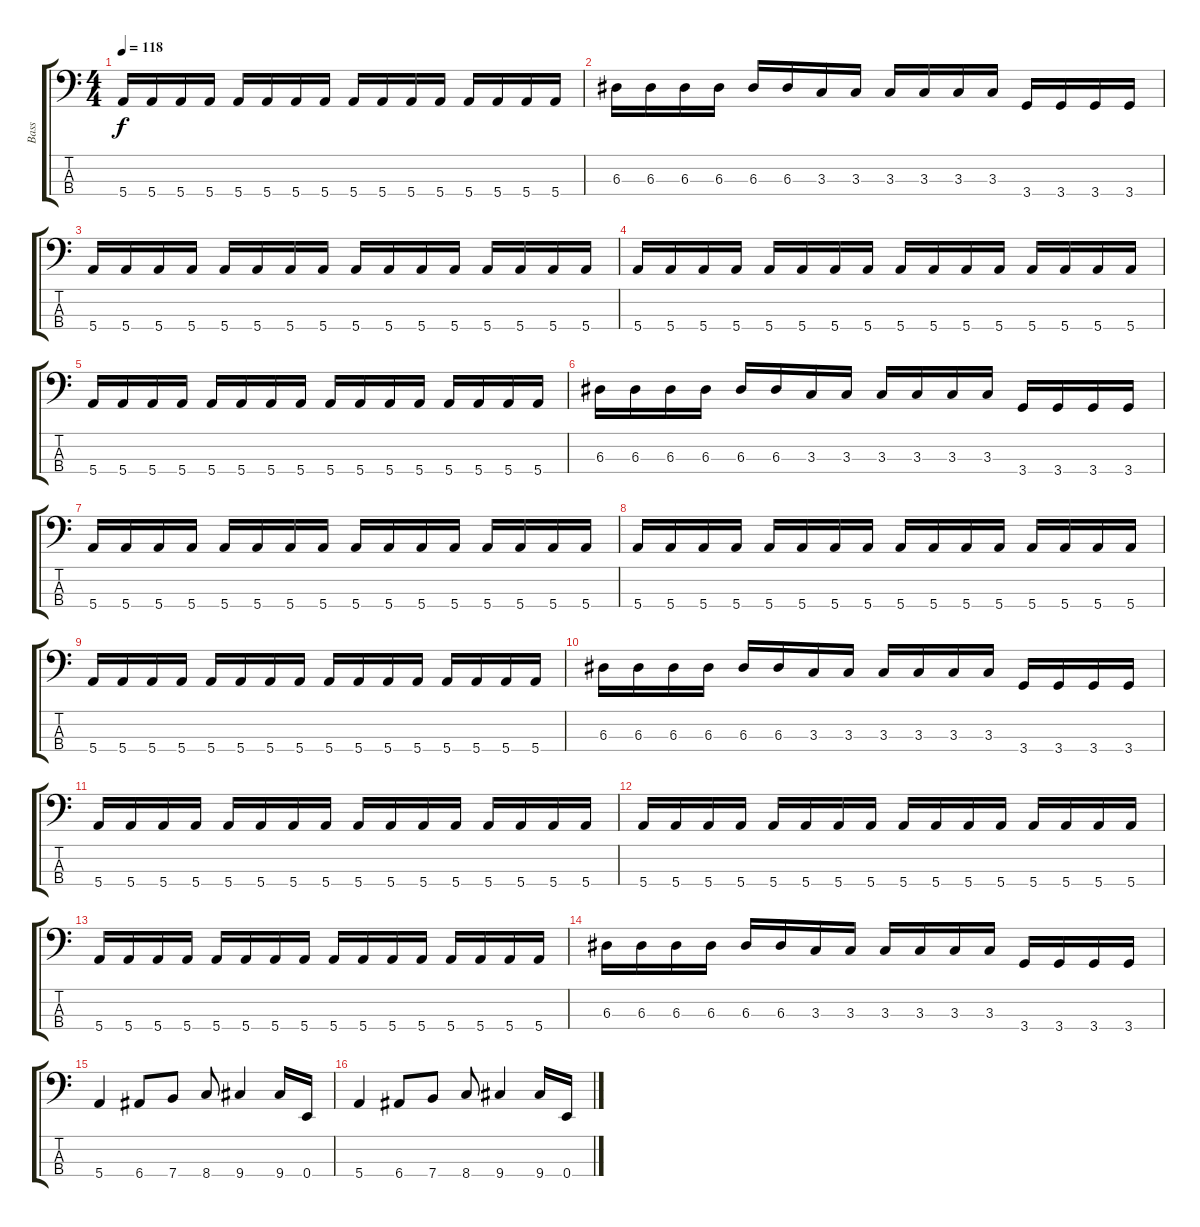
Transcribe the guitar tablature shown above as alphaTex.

\track ("Bass" "Bass") {instrument synthbass2}
\staff {score tabs}
\tuning (G2 D2 A1 E1) {hide}
\ts (4 4)
\tempo 118
\clef f4
\ks c
5.4.16{dy f} 5.4.16 5.4.16 5.4.16 5.4.16 5.4.16 5.4.16 5.4.16 5.4.16 5.4.16 5.4.16 5.4.16 5.4.16 5.4.16 5.4.16 5.4.16 |
6.3.16 6.3.16 6.3.16 6.3.16 6.3.16 6.3.16 3.3.16 3.3.16 3.3.16 3.3.16 3.3.16 3.3.16 3.4.16 3.4.16 3.4.16 3.4.16 |
5.4.16 5.4.16 5.4.16 5.4.16 5.4.16 5.4.16 5.4.16 5.4.16 5.4.16 5.4.16 5.4.16 5.4.16 5.4.16 5.4.16 5.4.16 5.4.16 |
5.4.16 5.4.16 5.4.16 5.4.16 5.4.16 5.4.16 5.4.16 5.4.16 5.4.16 5.4.16 5.4.16 5.4.16 5.4.16 5.4.16 5.4.16 5.4.16 |
5.4.16 5.4.16 5.4.16 5.4.16 5.4.16 5.4.16 5.4.16 5.4.16 5.4.16 5.4.16 5.4.16 5.4.16 5.4.16 5.4.16 5.4.16 5.4.16 |
6.3.16 6.3.16 6.3.16 6.3.16 6.3.16 6.3.16 3.3.16 3.3.16 3.3.16 3.3.16 3.3.16 3.3.16 3.4.16 3.4.16 3.4.16 3.4.16 |
5.4.16 5.4.16 5.4.16 5.4.16 5.4.16 5.4.16 5.4.16 5.4.16 5.4.16 5.4.16 5.4.16 5.4.16 5.4.16 5.4.16 5.4.16 5.4.16 |
5.4.16 5.4.16 5.4.16 5.4.16 5.4.16 5.4.16 5.4.16 5.4.16 5.4.16 5.4.16 5.4.16 5.4.16 5.4.16 5.4.16 5.4.16 5.4.16 |
5.4.16 5.4.16 5.4.16 5.4.16 5.4.16 5.4.16 5.4.16 5.4.16 5.4.16 5.4.16 5.4.16 5.4.16 5.4.16 5.4.16 5.4.16 5.4.16 |
6.3.16 6.3.16 6.3.16 6.3.16 6.3.16 6.3.16 3.3.16 3.3.16 3.3.16 3.3.16 3.3.16 3.3.16 3.4.16 3.4.16 3.4.16 3.4.16 |
5.4.16 5.4.16 5.4.16 5.4.16 5.4.16 5.4.16 5.4.16 5.4.16 5.4.16 5.4.16 5.4.16 5.4.16 5.4.16 5.4.16 5.4.16 5.4.16 |
5.4.16 5.4.16 5.4.16 5.4.16 5.4.16 5.4.16 5.4.16 5.4.16 5.4.16 5.4.16 5.4.16 5.4.16 5.4.16 5.4.16 5.4.16 5.4.16 |
5.4.16 5.4.16 5.4.16 5.4.16 5.4.16 5.4.16 5.4.16 5.4.16 5.4.16 5.4.16 5.4.16 5.4.16 5.4.16 5.4.16 5.4.16 5.4.16 |
6.3.16 6.3.16 6.3.16 6.3.16 6.3.16 6.3.16 3.3.16 3.3.16 3.3.16 3.3.16 3.3.16 3.3.16 3.4.16 3.4.16 3.4.16 3.4.16 |
5.4.4 6.4.8 7.4.8 8.4.8 9.4.4 9.4.16 0.4.16 |
5.4.4 6.4.8 7.4.8 8.4.8 9.4.4 9.4.16 0.4.16
